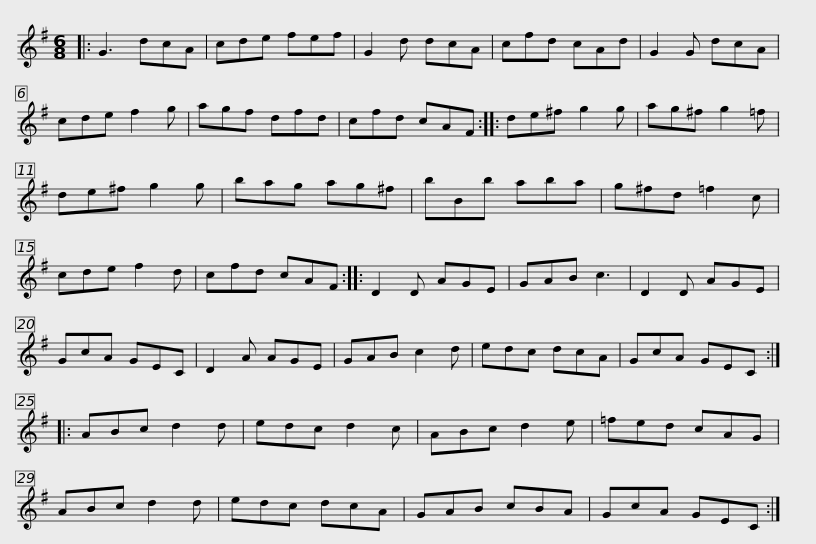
X:1
L:1/8
M:6/8
I:linebreak $
K:G
V:1 treble
V:1
|: G3 dcA | cde fef | G2 d dcA | cfd cAd | G2 G dcA | %5
 cde f2 g | agf dfd |$ cfd cAF :: de^f g2 g | ag^f g2 =f | %10
 de^f g2 g | bag ag^f | bBb aba |$ g^fd =f2 c | cde f2 d | %15
 cfd cAF :: D2 D AGE | GAB c3 | D2 D AGE | GcA GEC | %20
 D2 A AGE |$ GAB c2 d | edc dcA | GcA GEC :: ABc d2 d | %25
 edc d2 c | ABc d2 e | =fed cAG | ABc d2 d |$ edc dcA | %30
 GAB cBA | GcA GEC :| %32
